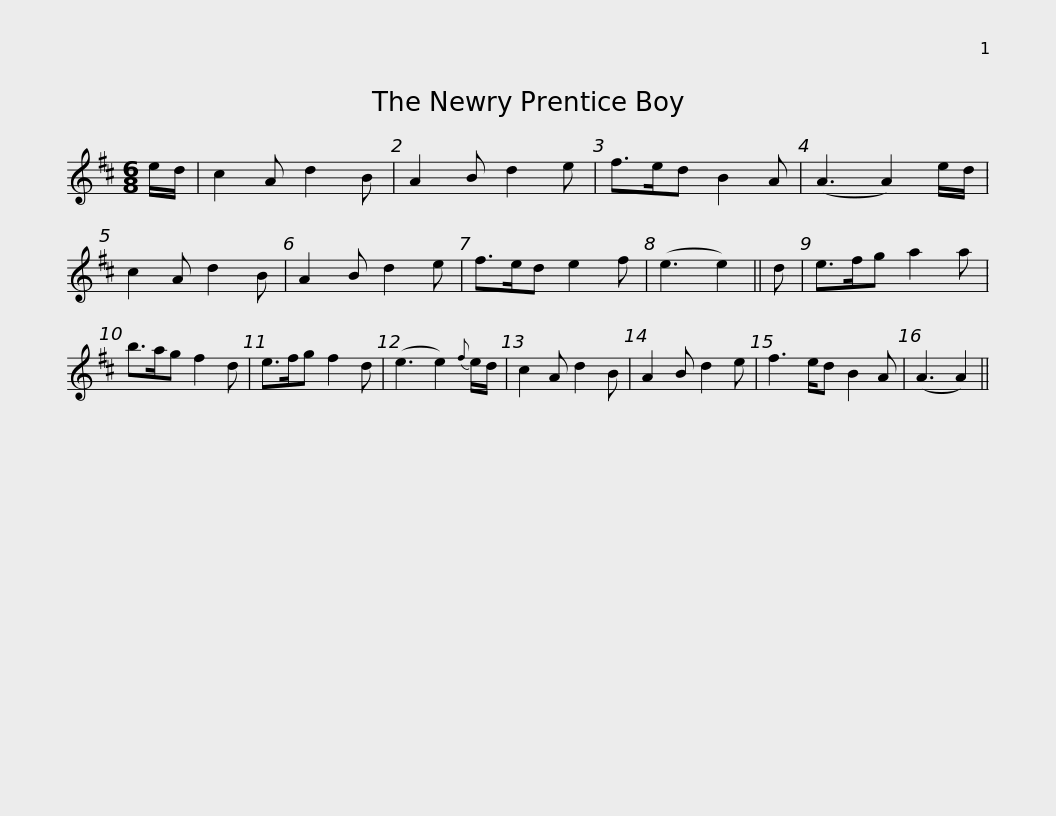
X:1
L:1/8
M:6/8
I:linebreak $
K:D
V:1 treble
V:1
 e/d/ | c2 A d2 B | A2 B d2 e | f>ed B2 A | (A3 A2) e/d/ | %5
 c2 A d2 B | A2 B d2 e | f>ed e2 f | (e3 e2) || d |$ %10
 e>fg a2 a | b>ag f2 d | e>fg f2 d | (e3 e2){f} e/d/ | c2 A d2 B | %15
 A2 B d2 e | f3 e/d B2 A | (A3 A2) || %18
